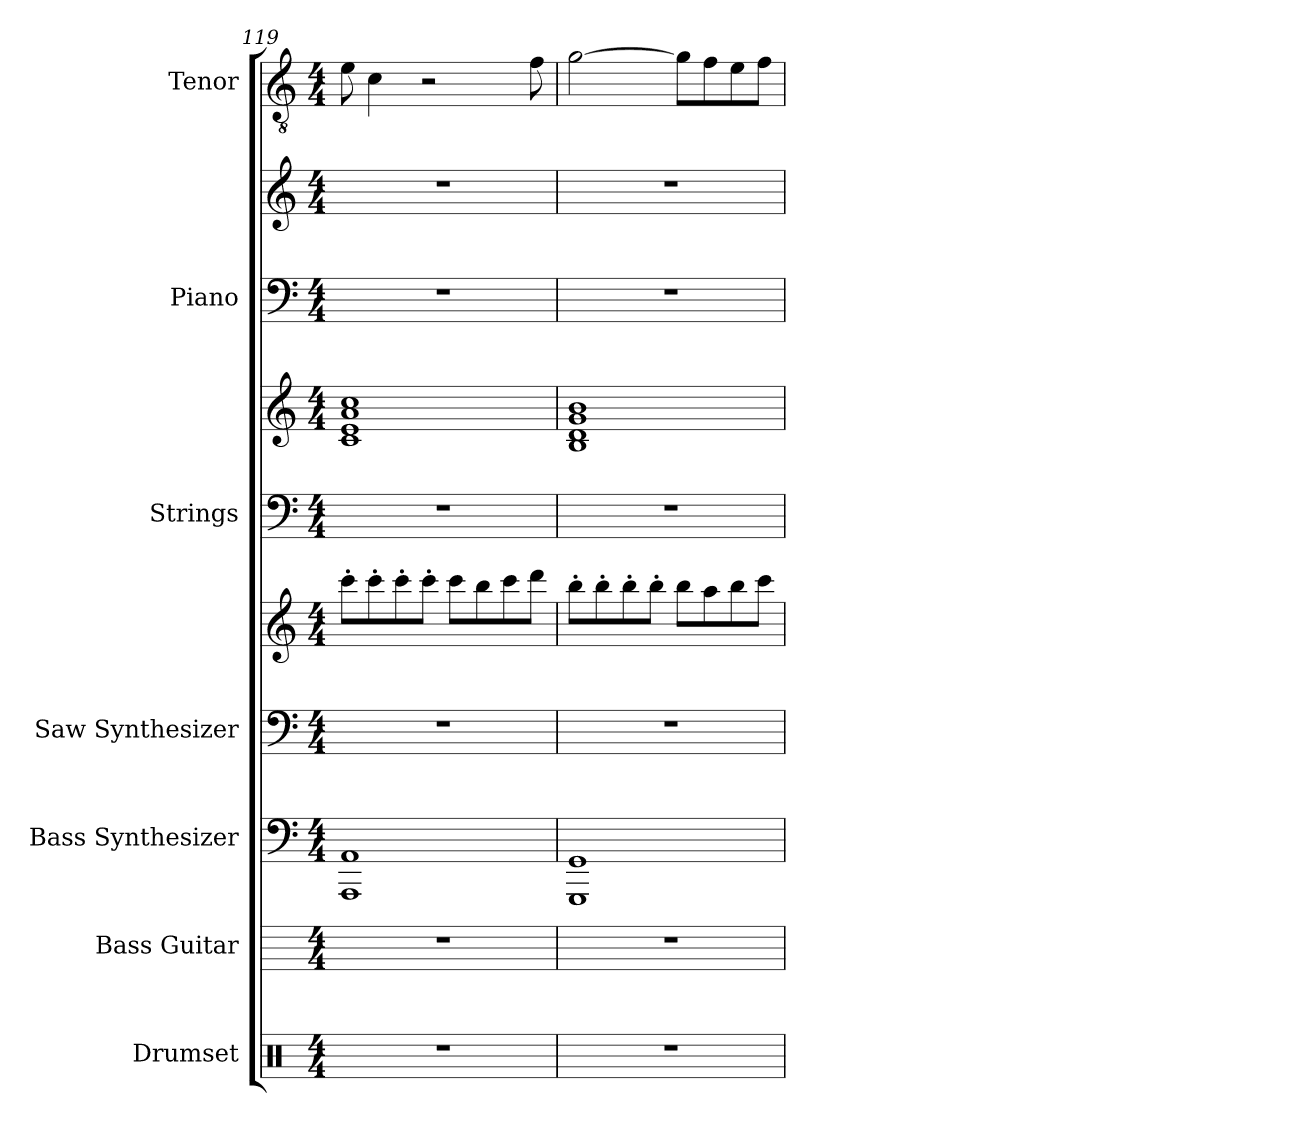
**kern	**kern	**kern	**kern	**kern	**kern	**kern	**kern	**kern	**kern
*part7	*part6	*part5	*part4	*part4	*part3	*part3	*part2	*part2	*part1
*staff10	*staff9	*staff8	*staff7	*staff6	*staff5	*staff4	*staff3	*staff2	*staff1
*I"Drumset	*I"Bass Guitar	*I"Bass Synthesizer	*I"Saw Synthesizer	*	*I"Strings	*	*I"Piano	*	*I"Tenor
*I'D. Set	*I'B. Guit.	*I'Synth.	*I'Synth.	*	*I'St.	*	*I'Pno.	*	*I'T.
!!LO:LB:g=z
*clefX	*	*clefF4	*clefF4	*clefG2	*clefF4	*clefG2	*clefF4	*clefG2	*clefGv2
*	*ITrd7c12	*	*	*	*	*	*	*	*
*k[]	*k[]	*k[]	*k[]	*k[]	*k[]	*k[]	*k[]	*k[]	*k[]
*M4/4	*M4/4	*M4/4	*M4/4	*M4/4	*M4/4	*M4/4	*M4/4	*M4/4	*M4/4
=119	=119	=119	=119	=119	=119	=119	=119	=119	=119
1r	1r	1AAA 1AA	1r	8ccc'\L	1r	1c 1e 1a 1cc	1r	1r	8e\
.	.	.	.	8ccc'\	.	.	.	.	4c\
.	.	.	.	8ccc'\	.	.	.	.	.
.	.	.	.	8ccc'\J	.	.	.	.	2r
.	.	.	.	8ccc\L	.	.	.	.	.
.	.	.	.	8bb\	.	.	.	.	.
.	.	.	.	8ccc\	.	.	.	.	.
.	.	.	.	8ddd\J	.	.	.	.	8f\
=120	=120	=120	=120	=120	=120	=120	=120	=120	=120
1r	1r	1GGG 1GG	1r	8bb'\L	1r	1B 1d 1g 1b	1r	1r	[2g\
.	.	.	.	8bb'\	.	.	.	.	.
.	.	.	.	8bb'\	.	.	.	.	.
.	.	.	.	8bb'\J	.	.	.	.	.
.	.	.	.	8bb\L	.	.	.	.	8g\L]
.	.	.	.	8aa\	.	.	.	.	8f\
.	.	.	.	8bb\	.	.	.	.	8e\
.	.	.	.	8ccc\J	.	.	.	.	8f\J
=	=	=	=	=	=	=	=	=	=
*-	*-	*-	*-	*-	*-	*-	*-	*-	*-
